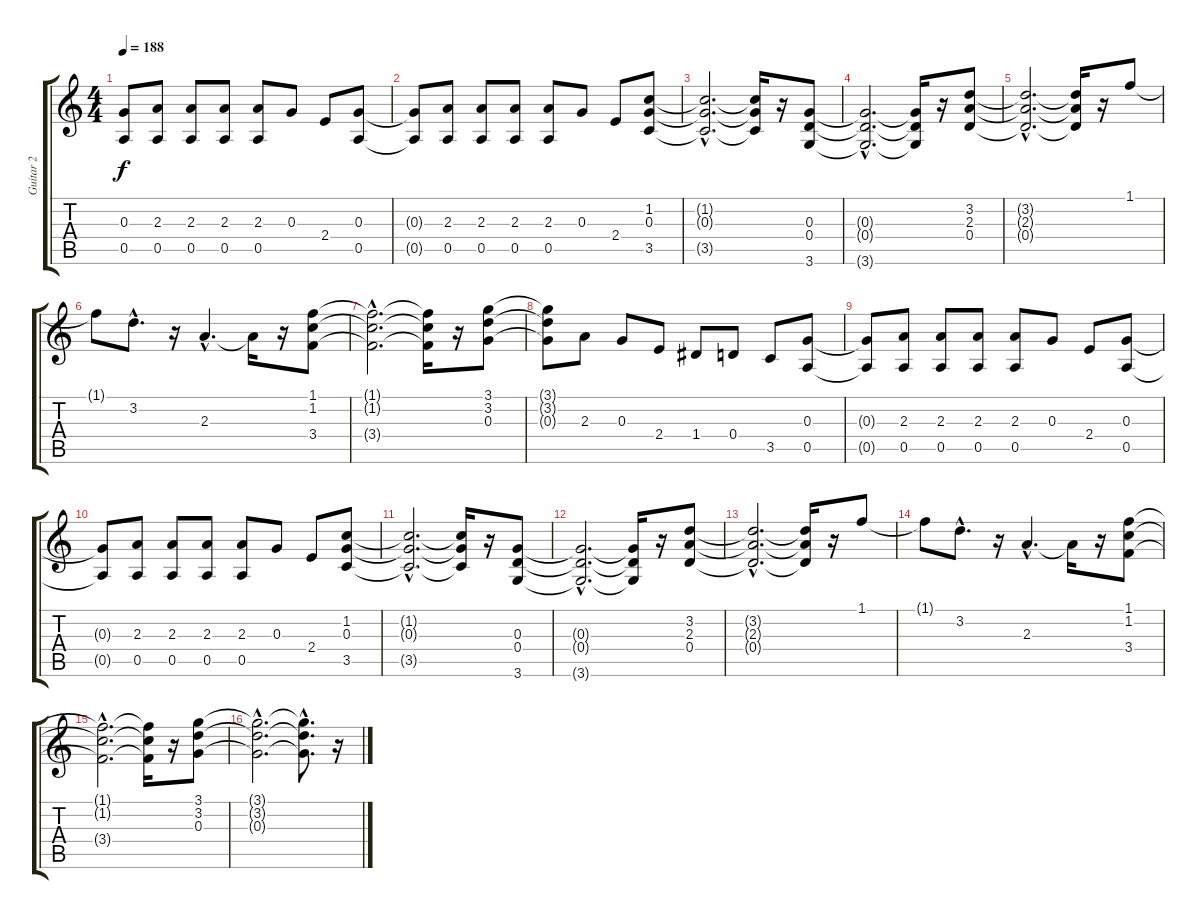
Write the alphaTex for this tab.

\track ("Guitar 2" "Guitar 2") {instrument distortionguitar}
\staff {score tabs}
\tuning (E4 B3 G3 D3 A2 E2) {hide}
\ts (4 4)
\tempo 188
\clef g2
\ks c
(0.3{t} 0.5{t}).8{dy f} (2.3 0.5).8 (2.3 0.5).8 (2.3 0.5).8 (2.3 0.5).8 0.3.8 2.4.8 (0.3 0.5).8 |
(0.3{t} 0.5{t}).8 (2.3 0.5).8 (2.3 0.5).8 (2.3 0.5).8 (2.3 0.5).8 0.3.8 2.4.8 (1.2 0.3 3.5).8 |
(1.2{hac t} 0.3{hac t} 3.5{hac t}).2{d} (1.2{t} 0.3{t} 3.5{t}).16 r.16 (0.3 0.4 3.6).8 |
(0.3{hac t} 0.4{hac t} 3.6{hac t}).2{d} (0.3{t} 0.4{t} 3.6{t}).16 r.16 (3.2 2.3 0.4).8 |
(3.2{hac t} 2.3{hac t} 0.4{hac t}).2{d} (3.2{t} 2.3{t} 0.4{t}).16 r.16 1.1.8 |
1.1{t}.8 3.2{hac}.8{d} r.16 2.3{hac}.4{d} 2.3{t}.16 r.16 (1.1 1.2 3.4).8 |
(1.1{hac t} 1.2{hac t} 3.4{hac t}).2{d} (1.1{t} 1.2{t} 3.4{t}).16 r.16 (3.1 3.2 0.3).8 |
(3.1{t} 3.2{t} 0.3{t}).8 2.3.8 0.3.8 2.4.8 1.4.8 0.4.8 3.5.8 (0.3 0.5).8 |
(0.3{t} 0.5{t}).8 (2.3 0.5).8 (2.3 0.5).8 (2.3 0.5).8 (2.3 0.5).8 0.3.8 2.4.8 (0.3 0.5).8 |
(0.3{t} 0.5{t}).8 (2.3 0.5).8 (2.3 0.5).8 (2.3 0.5).8 (2.3 0.5).8 0.3.8 2.4.8 (1.2 0.3 3.5).8 |
(1.2{hac t} 0.3{hac t} 3.5{hac t}).2{d} (1.2{t} 0.3{t} 3.5{t}).16 r.16 (0.3 0.4 3.6).8 |
(0.3{hac t} 0.4{hac t} 3.6{hac t}).2{d} (0.3{t} 0.4{t} 3.6{t}).16 r.16 (3.2 2.3 0.4).8 |
(3.2{hac t} 2.3{hac t} 0.4{hac t}).2{d} (3.2{t} 2.3{t} 0.4{t}).16 r.16 1.1.8 |
1.1{t}.8 3.2{hac}.8{d} r.16 2.3{hac}.4{d} 2.3{t}.16 r.16 (1.1 1.2 3.4).8 |
(1.1{hac t} 1.2{hac t} 3.4{hac t}).2{d} (1.1{t} 1.2{t} 3.4{t}).16 r.16 (3.1 3.2 0.3).8 |
(3.1{hac t} 3.2{hac t} 0.3{hac t}).2{d} (3.1{hac t} 3.2{hac t} 0.3{hac t}).8{d} r.16
